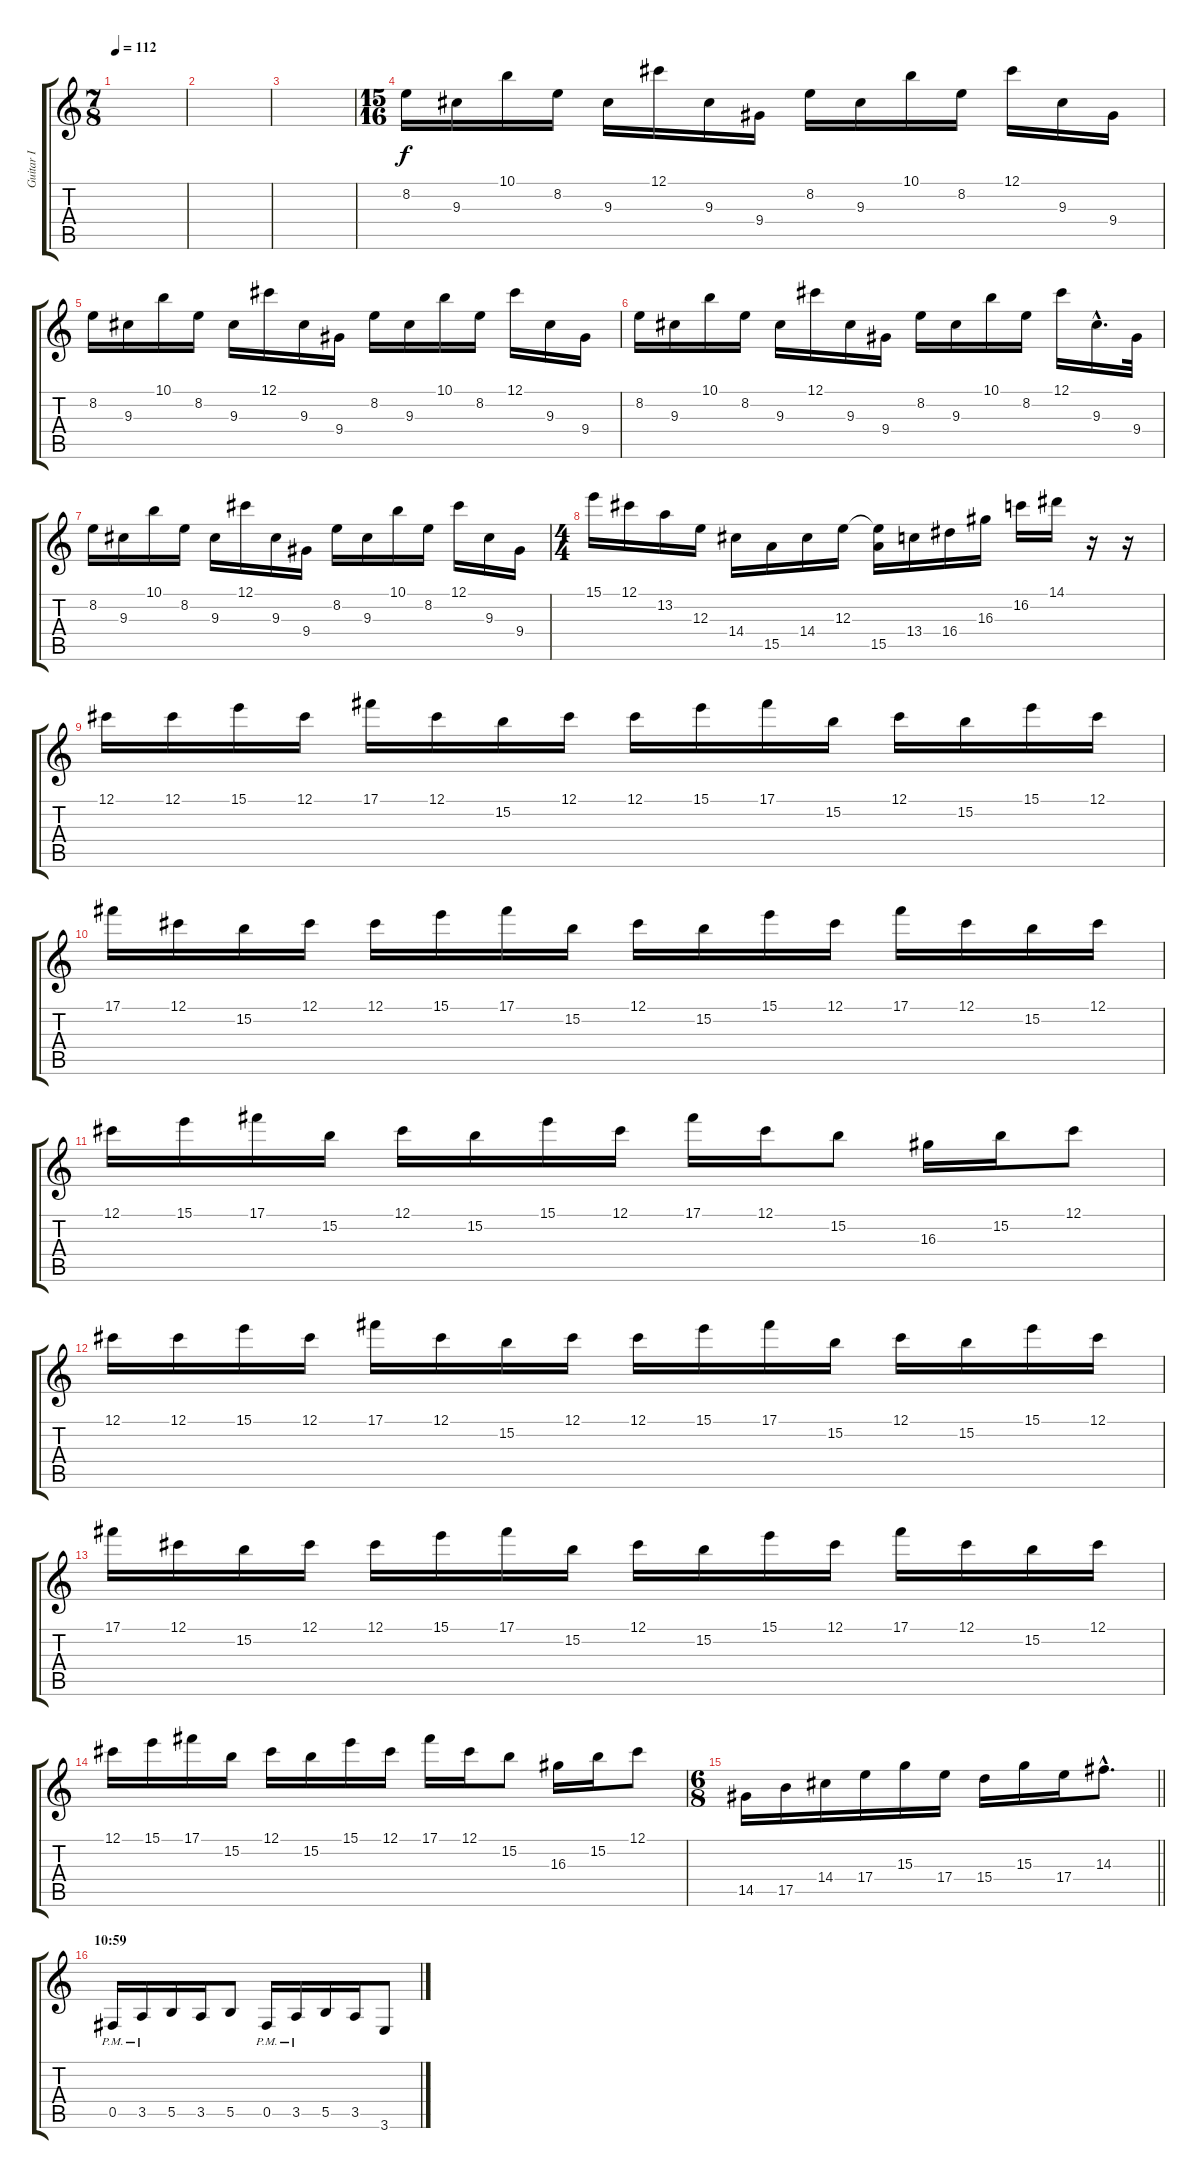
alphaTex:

\track ("Guitar I" "Guitar I") {instrument distortionguitar}
\staff {score tabs}
\tuning (Db4 Ab3 E3 B2 Gb2 Db2) {hide}
\ts (7 8)
\tempo 112
\clef g2
\ks c
|
|
|
\ts (15 16)
8.2.16 9.3.16 10.1.16 8.2.16 9.3.16 12.1.16 9.3.16 9.4.16 8.2.16 9.3.16 10.1.16 8.2.16 12.1.16 9.3.16 9.4.16 |
8.2.16 9.3.16 10.1.16 8.2.16 9.3.16 12.1.16 9.3.16 9.4.16 8.2.16 9.3.16 10.1.16 8.2.16 12.1.16 9.3.16 9.4.16 |
8.2.16 9.3.16 10.1.16 8.2.16 9.3.16 12.1.16 9.3.16 9.4.16 8.2.16 9.3.16 10.1.16 8.2.16 12.1.16 9.3{hac}.16{d} 9.4.32 |
8.2.16 9.3.16 10.1.16 8.2.16 9.3.16 12.1.16 9.3.16 9.4.16 8.2.16 9.3.16 10.1.16 8.2.16 12.1.16 9.3.16 9.4.16 |
\ts (4 4)
15.1.16 12.1.16 13.2.16 12.3.16 14.4.16 15.5.16 14.4.16 12.3.16 (12.3{t} 15.5).16 13.4.16 16.4.16 16.3.16 16.2.16 14.1.16 r.16 r.16 |
12.1.16 12.1.16 15.1.16 12.1.16 17.1.16 12.1.16 15.2.16 12.1.16 12.1.16 15.1.16 17.1.16 15.2.16 12.1.16 15.2.16 15.1.16 12.1.16 |
17.1.16 12.1.16 15.2.16 12.1.16 12.1.16 15.1.16 17.1.16 15.2.16 12.1.16 15.2.16 15.1.16 12.1.16 17.1.16 12.1.16 15.2.16 12.1.16 |
12.1.16 15.1.16 17.1.16 15.2.16 12.1.16 15.2.16 15.1.16 12.1.16 17.1.16 12.1.16 15.2.8 16.3.16 15.2.16 12.1.8 |
12.1.16 12.1.16 15.1.16 12.1.16 17.1.16 12.1.16 15.2.16 12.1.16 12.1.16 15.1.16 17.1.16 15.2.16 12.1.16 15.2.16 15.1.16 12.1.16 |
17.1.16 12.1.16 15.2.16 12.1.16 12.1.16 15.1.16 17.1.16 15.2.16 12.1.16 15.2.16 15.1.16 12.1.16 17.1.16 12.1.16 15.2.16 12.1.16 |
12.1.16 15.1.16 17.1.16 15.2.16 12.1.16 15.2.16 15.1.16 12.1.16 17.1.16 12.1.16 15.2.8 16.3.16 15.2.16 12.1.8 |
\ts (6 8)
\barLineRight lightlight
14.5.16 17.5.16 14.4.16 17.4.16 15.3.16 17.4.16 15.4.16 15.3.16 17.4.16 14.3{hac}.8{d} |
\section ("" "10:59")
0.5{pm}.16 3.5{pm}.16 5.5.16 3.5.16 5.5.8 0.5{pm}.16 3.5{pm}.16 5.5.16 3.5.16 3.6.8
